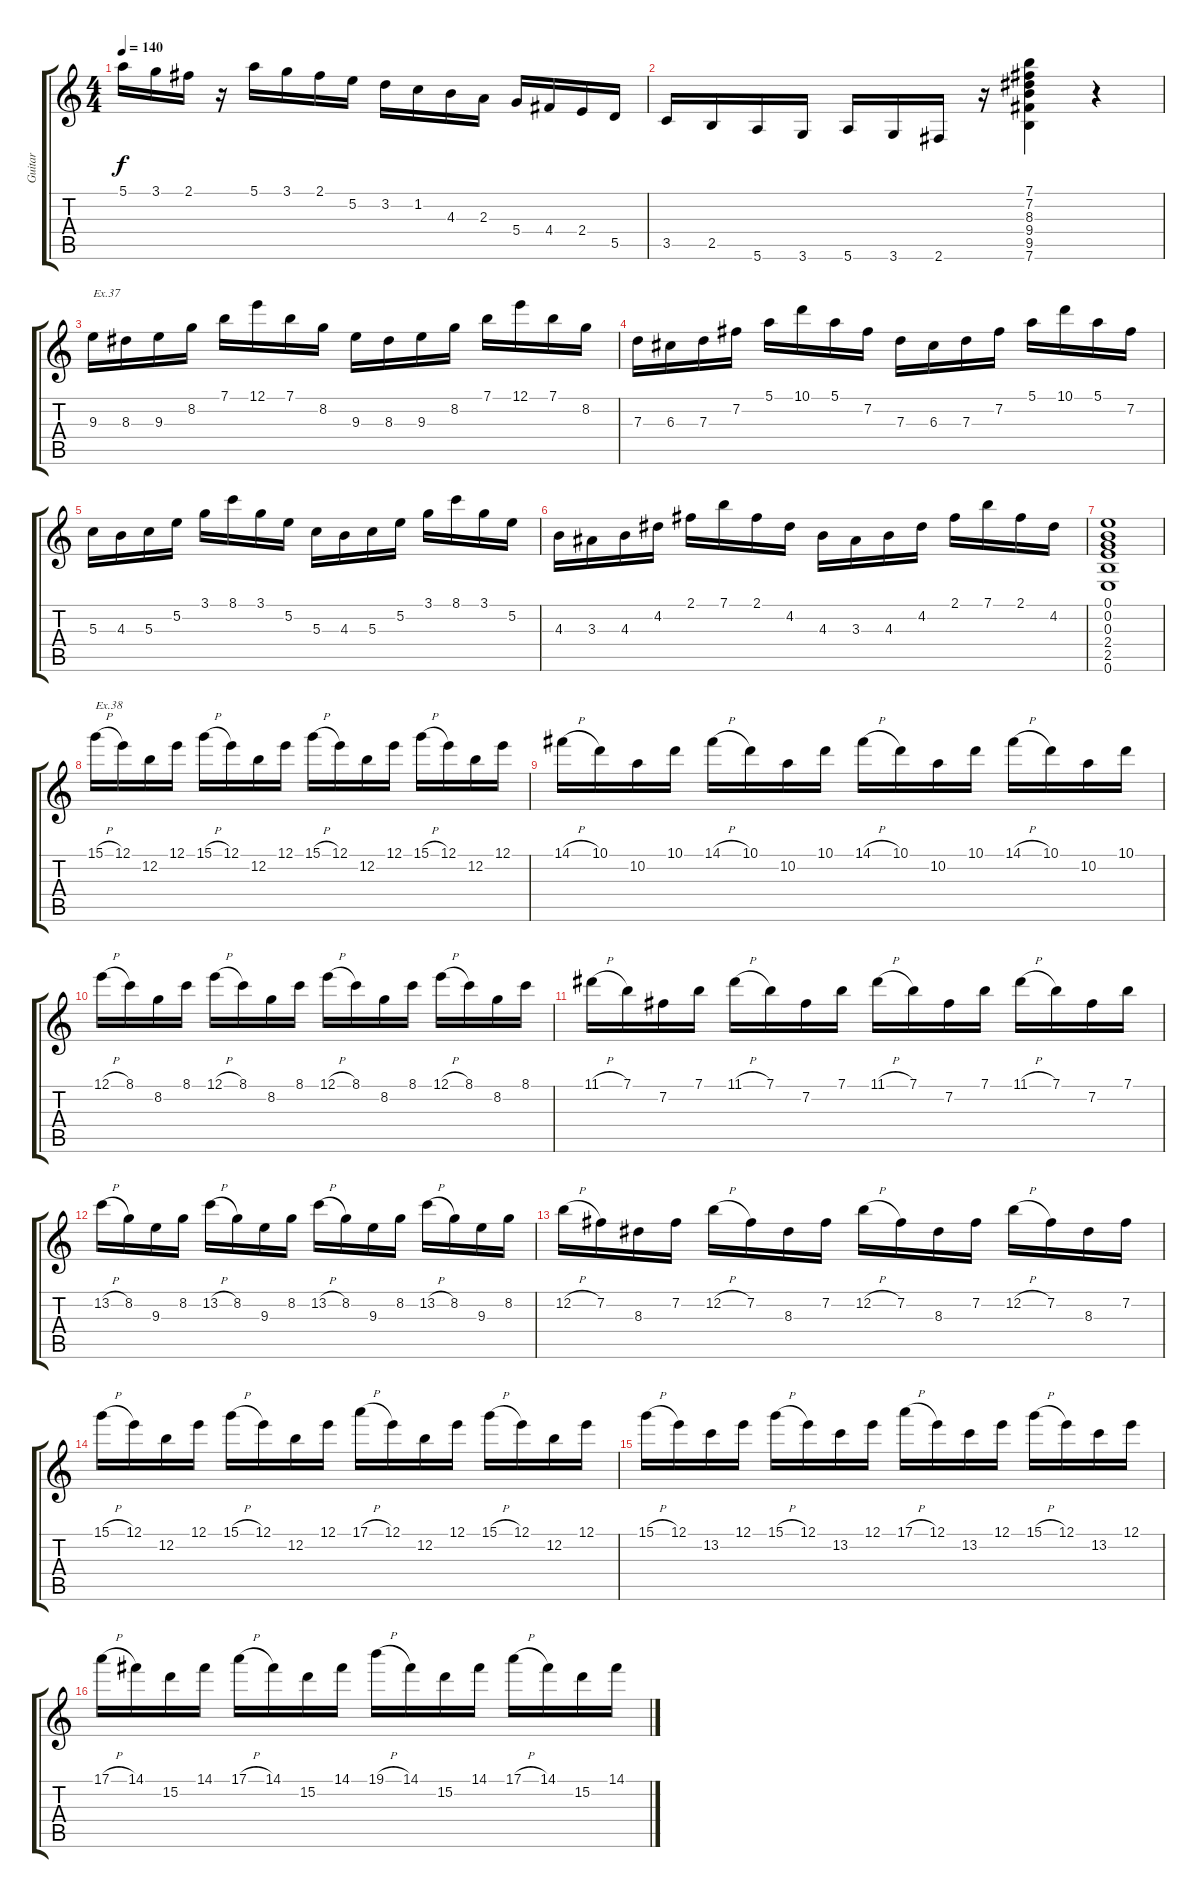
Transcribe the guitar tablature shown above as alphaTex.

\track ("Guitar" "Guitar") {instrument distortionguitar}
\staff {score tabs}
\tuning (E4 B3 G3 D3 A2 E2) {hide}
\ts (4 4)
\tempo 140
\clef g2
\ks c
5.1.16{dy f} 3.1.16 2.1.16 r.16 5.1.16 3.1.16 2.1.16 5.2.16 3.2.16 1.2.16 4.3.16 2.3.16 5.4.16 4.4.16 2.4.16 5.5.16 |
3.5.16 2.5.16 5.6.16 3.6.16 5.6.16 3.6.16 2.6.16 r.16 (7.1 7.2 8.3 9.4 9.5 7.6).4 r.4 |
9.3.16{txt "Ex.37"} 8.3.16 9.3.16 8.2.16 7.1.16 12.1.16 7.1.16 8.2.16 9.3.16 8.3.16 9.3.16 8.2.16 7.1.16 12.1.16 7.1.16 8.2.16 |
7.3.16 6.3.16 7.3.16 7.2.16 5.1.16 10.1.16 5.1.16 7.2.16 7.3.16 6.3.16 7.3.16 7.2.16 5.1.16 10.1.16 5.1.16 7.2.16 |
5.3.16 4.3.16 5.3.16 5.2.16 3.1.16 8.1.16 3.1.16 5.2.16 5.3.16 4.3.16 5.3.16 5.2.16 3.1.16 8.1.16 3.1.16 5.2.16 |
4.3.16 3.3.16 4.3.16 4.2.16 2.1.16 7.1.16 2.1.16 4.2.16 4.3.16 3.3.16 4.3.16 4.2.16 2.1.16 7.1.16 2.1.16 4.2.16 |
(0.1 0.2 0.3 2.4 2.5 0.6).1 |
15.1{h}.16{txt "Ex.38"} 12.1.16 12.2.16 12.1.16 15.1{h}.16 12.1.16 12.2.16 12.1.16 15.1{h}.16 12.1.16 12.2.16 12.1.16 15.1{h}.16 12.1.16 12.2.16 12.1.16 |
14.1{h}.16 10.1.16 10.2.16 10.1.16 14.1{h}.16 10.1.16 10.2.16 10.1.16 14.1{h}.16 10.1.16 10.2.16 10.1.16 14.1{h}.16 10.1.16 10.2.16 10.1.16 |
12.1{h}.16 8.1.16 8.2.16 8.1.16 12.1{h}.16 8.1.16 8.2.16 8.1.16 12.1{h}.16 8.1.16 8.2.16 8.1.16 12.1{h}.16 8.1.16 8.2.16 8.1.16 |
11.1{h}.16 7.1.16 7.2.16 7.1.16 11.1{h}.16 7.1.16 7.2.16 7.1.16 11.1{h}.16 7.1.16 7.2.16 7.1.16 11.1{h}.16 7.1.16 7.2.16 7.1.16 |
13.2{h}.16 8.2.16 9.3.16 8.2.16 13.2{h}.16 8.2.16 9.3.16 8.2.16 13.2{h}.16 8.2.16 9.3.16 8.2.16 13.2{h}.16 8.2.16 9.3.16 8.2.16 |
12.2{h}.16 7.2.16 8.3.16 7.2.16 12.2{h}.16 7.2.16 8.3.16 7.2.16 12.2{h}.16 7.2.16 8.3.16 7.2.16 12.2{h}.16 7.2.16 8.3.16 7.2.16 |
15.1{h}.16 12.1.16 12.2.16 12.1.16 15.1{h}.16 12.1.16 12.2.16 12.1.16 17.1{h}.16 12.1.16 12.2.16 12.1.16 15.1{h}.16 12.1.16 12.2.16 12.1.16 |
15.1{h}.16 12.1.16 13.2.16 12.1.16 15.1{h}.16 12.1.16 13.2.16 12.1.16 17.1{h}.16 12.1.16 13.2.16 12.1.16 15.1{h}.16 12.1.16 13.2.16 12.1.16 |
17.1{h}.16 14.1.16 15.2.16 14.1.16 17.1{h}.16 14.1.16 15.2.16 14.1.16 19.1{h}.16 14.1.16 15.2.16 14.1.16 17.1{h}.16 14.1.16 15.2.16 14.1.16
